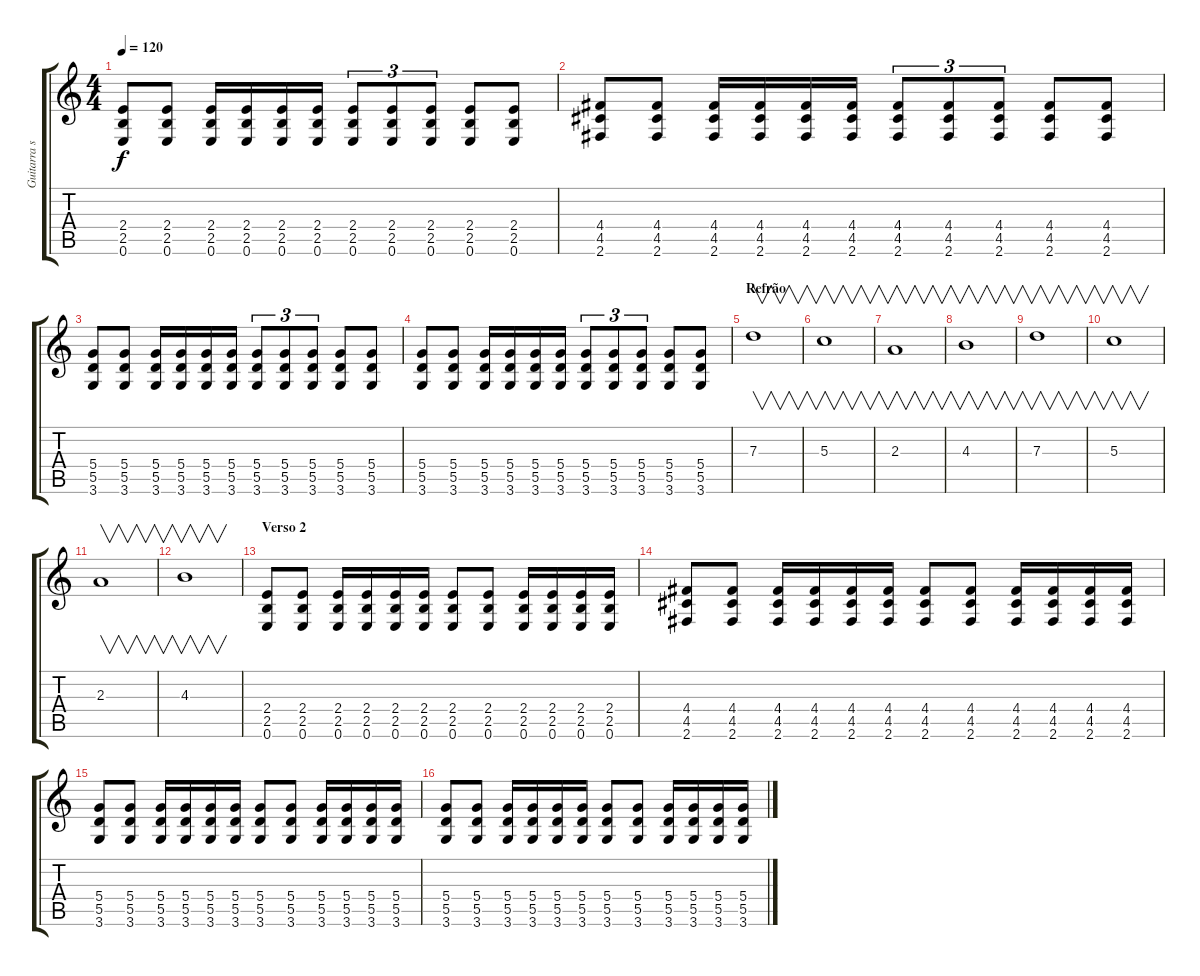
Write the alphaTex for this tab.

\track ("Guitarra solo" "Guitarra s") {instrument distortionguitar}
\staff {score tabs}
\tuning (E4 B3 G3 D3 A2 E2) {hide}
\ts (4 4)
\tempo 120
\clef g2
\ks c
(2.4 2.5 0.6).8{dy f} (2.4 2.5 0.6).8 (2.4 2.5 0.6).16 (2.4 2.5 0.6).16 (2.4 2.5 0.6).16 (2.4 2.5 0.6).16 (2.4 2.5 0.6).8{tu (3 2)} (2.4 2.5 0.6).8{tu (3 2)} (2.4 2.5 0.6).8{tu (3 2)} (2.4 2.5 0.6).8 (2.4 2.5 0.6).8 |
(4.4 4.5 2.6).8 (4.4 4.5 2.6).8 (4.4 4.5 2.6).16 (4.4 4.5 2.6).16 (4.4 4.5 2.6).16 (4.4 4.5 2.6).16 (4.4 4.5 2.6).8{tu (3 2)} (4.4 4.5 2.6).8{tu (3 2)} (4.4 4.5 2.6).8{tu (3 2)} (4.4 4.5 2.6).8 (4.4 4.5 2.6).8 |
(5.4 5.5 3.6).8 (5.4 5.5 3.6).8 (5.4 5.5 3.6).16 (5.4 5.5 3.6).16 (5.4 5.5 3.6).16 (5.4 5.5 3.6).16 (5.4 5.5 3.6).8{tu (3 2)} (5.4 5.5 3.6).8{tu (3 2)} (5.4 5.5 3.6).8{tu (3 2)} (5.4 5.5 3.6).8 (5.4 5.5 3.6).8 |
(5.4 5.5 3.6).8 (5.4 5.5 3.6).8 (5.4 5.5 3.6).16 (5.4 5.5 3.6).16 (5.4 5.5 3.6).16 (5.4 5.5 3.6).16 (5.4 5.5 3.6).8{tu (3 2)} (5.4 5.5 3.6).8{tu (3 2)} (5.4 5.5 3.6).8{tu (3 2)} (5.4 5.5 3.6).8 (5.4 5.5 3.6).8 |
\section ("" "Refrão")
7.3.1{v} |
5.3.1{v} |
2.3.1{v} |
4.3.1{v} |
7.3.1{v} |
5.3.1{v} |
2.3.1{v} |
4.3.1{v} |
\section ("" "Verso 2")
(2.4 2.5 0.6).8 (2.4 2.5 0.6).8 (2.4 2.5 0.6).16 (2.4 2.5 0.6).16 (2.4 2.5 0.6).16 (2.4 2.5 0.6).16 (2.4 2.5 0.6).8 (2.4 2.5 0.6).8 (2.4 2.5 0.6).16 (2.4 2.5 0.6).16 (2.4 2.5 0.6).16 (2.4 2.5 0.6).16 |
(4.4 4.5 2.6).8 (4.4 4.5 2.6).8 (4.4 4.5 2.6).16 (4.4 4.5 2.6).16 (4.4 4.5 2.6).16 (4.4 4.5 2.6).16 (4.4 4.5 2.6).8 (4.4 4.5 2.6).8 (4.4 4.5 2.6).16 (4.4 4.5 2.6).16 (4.4 4.5 2.6).16 (4.4 4.5 2.6).16 |
(5.4 5.5 3.6).8 (5.4 5.5 3.6).8 (5.4 5.5 3.6).16 (5.4 5.5 3.6).16 (5.4 5.5 3.6).16 (5.4 5.5 3.6).16 (5.4 5.5 3.6).8 (5.4 5.5 3.6).8 (5.4 5.5 3.6).16 (5.4 5.5 3.6).16 (5.4 5.5 3.6).16 (5.4 5.5 3.6).16 |
(5.4 5.5 3.6).8 (5.4 5.5 3.6).8 (5.4 5.5 3.6).16 (5.4 5.5 3.6).16 (5.4 5.5 3.6).16 (5.4 5.5 3.6).16 (5.4 5.5 3.6).8 (5.4 5.5 3.6).8 (5.4 5.5 3.6).16 (5.4 5.5 3.6).16 (5.4 5.5 3.6).16 (5.4 5.5 3.6).16
